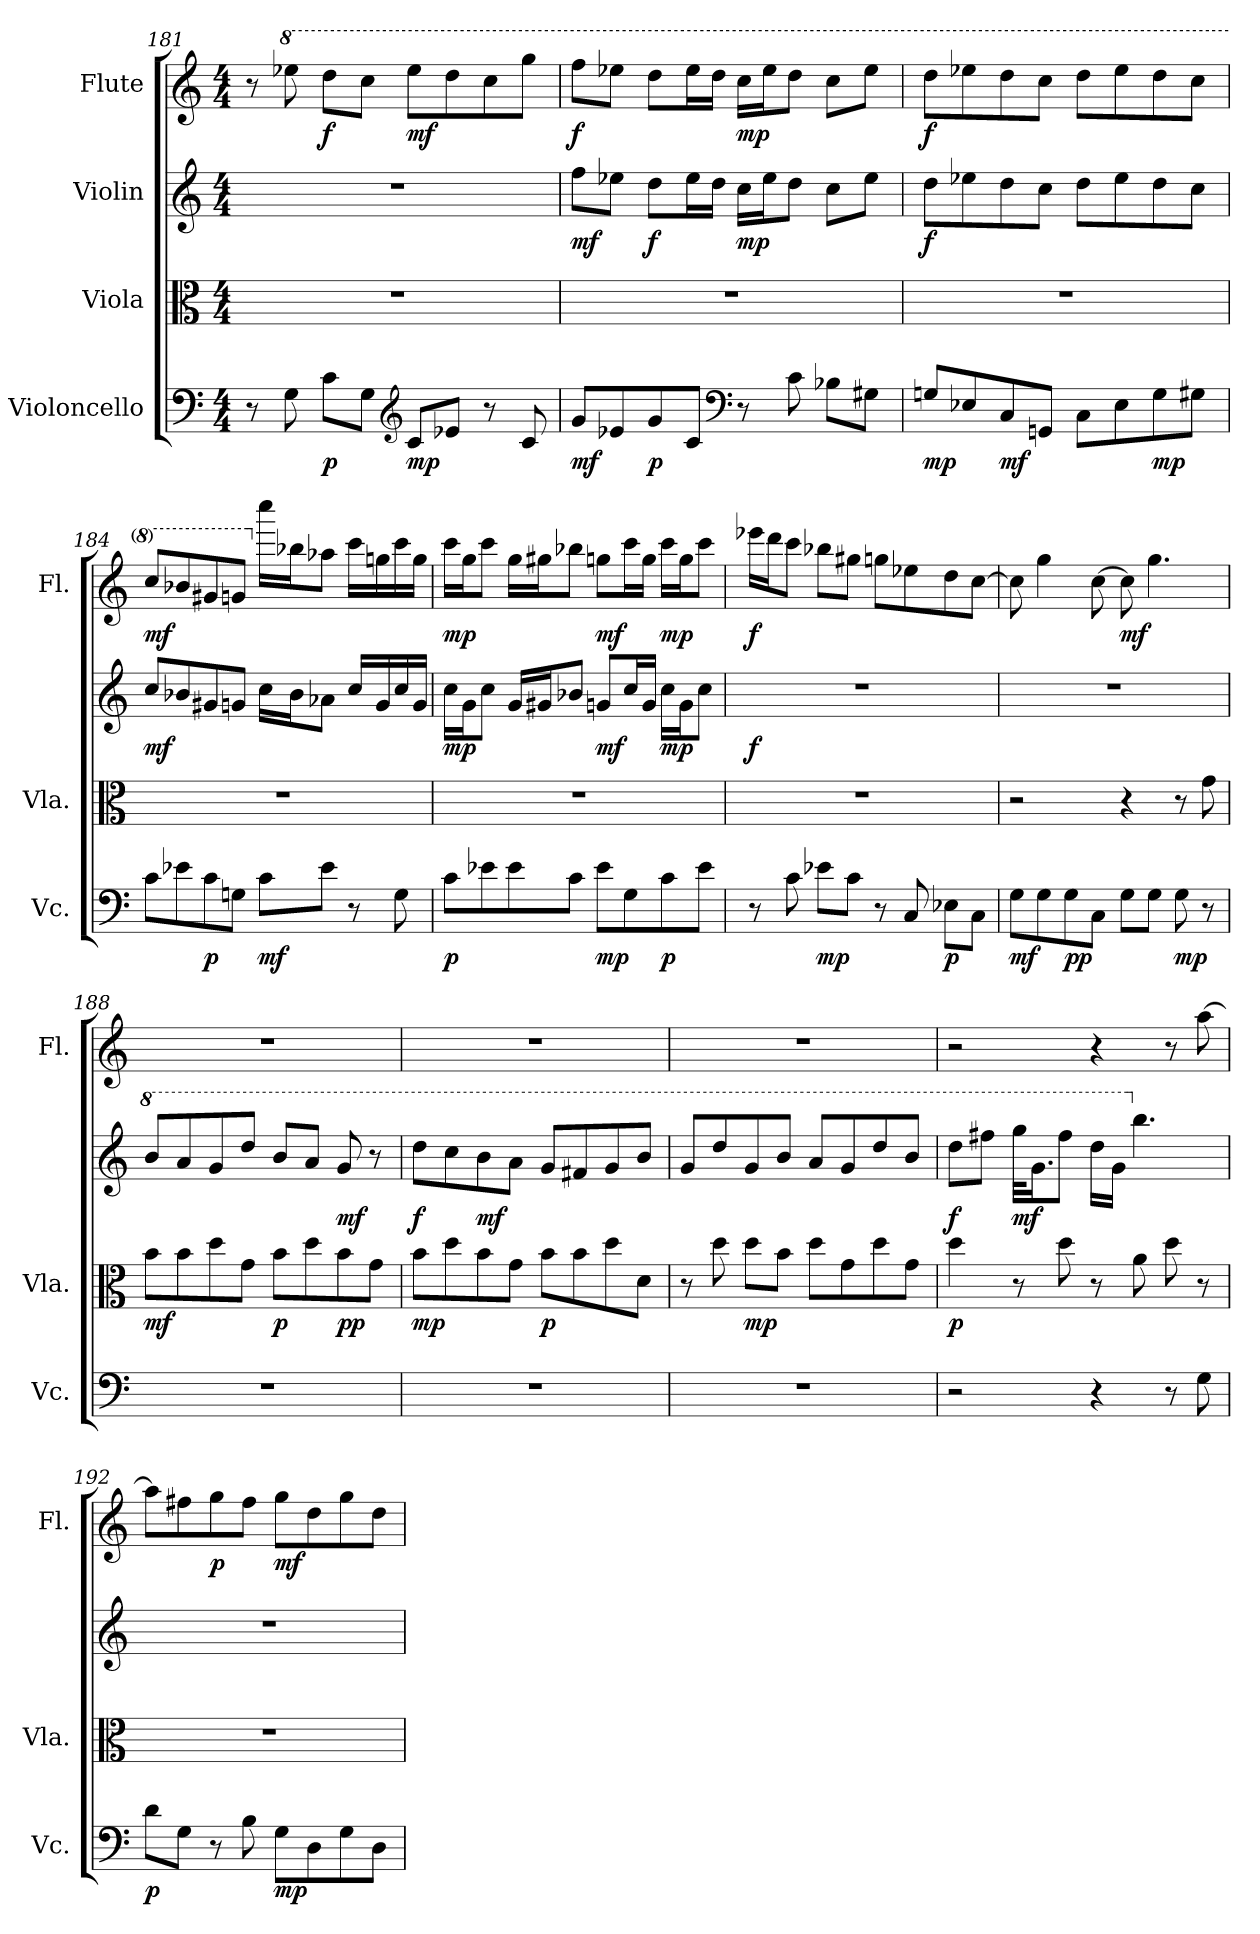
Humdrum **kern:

**kern	**dynam	**kern	**dynam	**kern	**dynam	**kern	**dynam
*part4	*part4	*part3	*part3	*part2	*part2	*part1	*part1
*staff4	*staff4	*staff3	*staff3	*staff2	*staff2	*staff1	*staff1
*I"Violoncello	*	*I"Viola	*	*I"Violin	*	*I"Flute	*
*I'Vc.	*	*I'Vla.	*	*	*	*I'Fl.	*
!!LO:LB:g=z
*clefF4	*	*clefC3	*	*clefG2	*	*clefG2	*
*k[]	*	*k[]	*	*k[]	*	*k[]	*
*C:	*	*C:	*	*C:	*	*C:	*
*M4/4	*	*M4/4	*	*M4/4	*	*M4/4	*
=181	=181	=181	=181	=181	=181	=181	=181
8r	.	1r	.	1r	.	8r	.
*	*	*	*	*	*	*8va	*
8Gi\	.	.	.	.	.	8eee-Xi\	.
8ci\L	p	.	.	.	.	8dddi\L	f
8Gi\J	.	.	.	.	.	8ccci\J	.
*clefG2	*	*	*	*	*	*	*
8ci/L	mp	.	.	.	.	8eee-i\L	mf
8e-Xi/J	.	.	.	.	.	8dddi\	.
8r	.	.	.	.	.	8ccci\	.
8ci/	.	.	.	.	.	8gggi\J	.
=182	=182	=182	=182	=182	=182	=182	=182
8gi/L	mf	1r	.	8ffi\L	mf	8fffi\L	f
8e-Xi/	.	.	.	8ee-Xi\J	.	8eee-Xi\J	.
8gi/	p	.	.	8ddi\L	f	8dddi\L	.
8ci/J	.	.	.	16ee-i\L	.	16eee-i\L	.
.	.	.	.	16ddi\JJ	.	16dddi\JJ	.
*clefF4	*	*	*	*	*	*	*
8r	.	.	.	16cci\LL	mp	16ccci\LL	mp
.	.	.	.	16ee-i\J	.	16eee-i\J	.
8ci\	.	.	.	8ddi\J	.	8dddi\J	.
8B-Xi\L	.	.	.	8cci\L	.	8ccci\L	.
8G#Xi\J	.	.	.	8ee-i\J	.	8eee-i\J	.
=183	=183	=183	=183	=183	=183	=183	=183
8Gni/L	mp	1r	.	8ddi\L	f	8dddi\L	f
8E-Xi/	.	.	.	8ee-Xi\	.	8eee-Xi\	.
8Ci/	mf	.	.	8ddi\	.	8dddi\	.
8GGni/J	.	.	.	8cci\J	.	8ccci\J	.
8Ci\L	.	.	.	8ddi\L	.	8dddi\L	.
8E-i\	.	.	.	8ee-i\	.	8eee-i\	.
8Gi\	mp	.	.	8ddi\	.	8dddi\	.
8G#Xi\J	.	.	.	8cci\J	.	8ccci\J	.
!!LO:LB:g=z
=184	=184	=184	=184	=184	=184	=184	=184
8ci\L	.	1r	.	8cci/L	mf	8ccci/L	mf
8e-Xi\	.	.	.	8b-Xi/	.	8bb-Xi/	.
8ci\	p	.	.	8g#Xi/	.	8gg#Xi/	.
8Gni\J	.	.	.	8gni/J	.	8ggni/J	.
*	*	*	*	*	*	*X8va	*
8ci\L	mf	.	.	16cci\LL	.	16cccci\LL	.
.	.	.	.	16b-i\J	.	16bb-Xi\J	.
8e-i\J	.	.	.	8a-Xi\J	.	8aa-Xi\J	.
8r	.	.	.	16cci/LL	.	16ccci\LL	.
.	.	.	.	16gi/	.	16ggni\	.
8Gi\	.	.	.	16cci/	.	16ccci\	.
.	.	.	.	16gi/JJ	.	16ggi\JJ	.
=185	=185	=185	=185	=185	=185	=185	=185
8ci\L	p	1r	.	16cci\LL	mp	16ccci\LL	mp
.	.	.	.	16gi\J	.	16ggi\J	.
8e-Xi\	.	.	.	8cci\J	.	8ccci\J	.
8e-i\	.	.	.	16gi/LL	.	16ggi\LL	.
.	.	.	.	16g#Xi/J	.	16gg#Xi\J	.
8ci\J	.	.	.	8b-Xi/J	.	8bb-Xi\J	.
8e-i\L	mp	.	.	8gni/L	mf	8ggni\L	mf
8Gi\	.	.	.	16cci/L	.	16ccci\L	.
.	.	.	.	16gi/JJ	.	16ggi\JJ	.
8ci\	p	.	.	16cci\LL	mp	16ccci\LL	mp
.	.	.	.	16gi\J	.	16ggi\J	.
8e-i\J	.	.	.	8cci\J	.	8ccci\J	.
=186	=186	=186	=186	=186	=186	=186	=186
8r	.	1r	.	1r	f	16eee-Xi\LL	f
.	.	.	.	.	.	16dddi\J	.
8ci\	.	.	.	.	.	8ccci\J	.
8e-Xi\L	mp	.	.	.	.	8bb-Xi\L	.
8ci\J	.	.	.	.	.	8gg#Xi\J	.
8r	.	.	.	.	.	8ggni\L	.
8Ci/	.	.	.	.	.	8ee-Xi\	.
8E-Xi\L	p	.	.	.	.	8ddi\	.
8Ci\J	.	.	.	.	.	[8cci\J	.
!!LO:PB:g=z
=187	=187	=187	=187	=187	=187	=187	=187
8Gi\L	mf	2r	.	1r	.	8cci\]	.
8Gi\	.	.	.	.	.	4ggi\	.
8Gi\	pp	.	.	.	.	.	.
8Ci\J	.	.	.	.	.	[8cci\	.
8Gi\L	.	4r	.	.	.	8cci\]	mf
8Gi\J	.	.	.	.	.	4.ggi\	.
8Gi\	mp	8r	.	.	.	.	.
8r	.	8gi\	.	.	.	.	.
=188	=188	=188	=188	=188	=188	=188	=188
*	*	*	*	*8va	*	*	*
1r	.	8bi\L	mf	8bbi/L	.	1r	.
.	.	8bi\	.	8aai/	.	.	.
.	.	8ddi\	.	8ggi/	.	.	.
.	.	8gi\J	.	8dddi/J	.	.	.
.	.	8bi\L	p	8bbi/L	.	.	.
.	.	8ddi\	.	8aai/J	.	.	.
.	.	8bi\	pp	8ggi/	mf	.	.
.	.	8gi\J	.	8r	.	.	.
=189	=189	=189	=189	=189	=189	=189	=189
1r	.	8bi\L	mp	8dddi\L	f	1r	.
.	.	8ddi\	.	8ccci\	.	.	.
.	.	8bi\	.	8bbi\	mf	.	.
.	.	8gi\J	.	8aai\J	.	.	.
.	.	8bi\L	p	8ggi/L	.	.	.
.	.	8bi\	.	8ff#Xi/	.	.	.
.	.	8ddi\	.	8ggi/	.	.	.
.	.	8di\J	.	8bbi/J	.	.	.
=190	=190	=190	=190	=190	=190	=190	=190
1r	.	8r	.	8ggi/L	.	1r	.
.	.	8ddi\	.	8dddi/	.	.	.
.	.	8ddi\L	mp	8ggi/	.	.	.
.	.	8bi\J	.	8bbi/J	.	.	.
.	.	8ddi\L	.	8aai/L	.	.	.
.	.	8gi\	.	8ggi/	.	.	.
.	.	8ddi\	.	8dddi/	.	.	.
.	.	8gi\J	.	8bbi/J	.	.	.
!!LO:LB:g=z
=191	=191	=191	=191	=191	=191	=191	=191
2r	.	4ddi\	p	8dddi\L	f	2r	.
.	.	.	.	8fff#Xi\J	.	.	.
.	.	8r	.	32gggi\KLL	mf	.	.
.	.	.	.	16.ggi\J	.	.	.
.	.	8ddi\	.	8fff#i\J	.	.	.
4r	.	8r	.	16dddi\LL	.	4r	.
.	.	.	.	16ggi\JJ	.	.	.
*	*	*	*	*X8va	*	*	*
.	.	8ai\	.	4.bbi\	.	.	.
8r	.	8ddi\	.	.	.	8r	.
8Gi\	.	8r	.	.	.	[8aai\	.
=192	=192	=192	=192	=192	=192	=192	=192
8di\L	p	1r	.	1r	.	8aai\L]	.
8Gi\J	.	.	.	.	.	8ff#Xi\	.
8r	.	.	.	.	.	8ggi\	p
8Bi\	.	.	.	.	.	8ff#i\J	.
8Gi\L	mp	.	.	.	.	8ggi\L	mf
8Di\	.	.	.	.	.	8ddi\	.
8Gi\	.	.	.	.	.	8ggi\	.
8Di\J	.	.	.	.	.	8ddi\J	.
=	=	=	=	=	=	=	=
*-	*-	*-	*-	*-	*-	*-	*-
